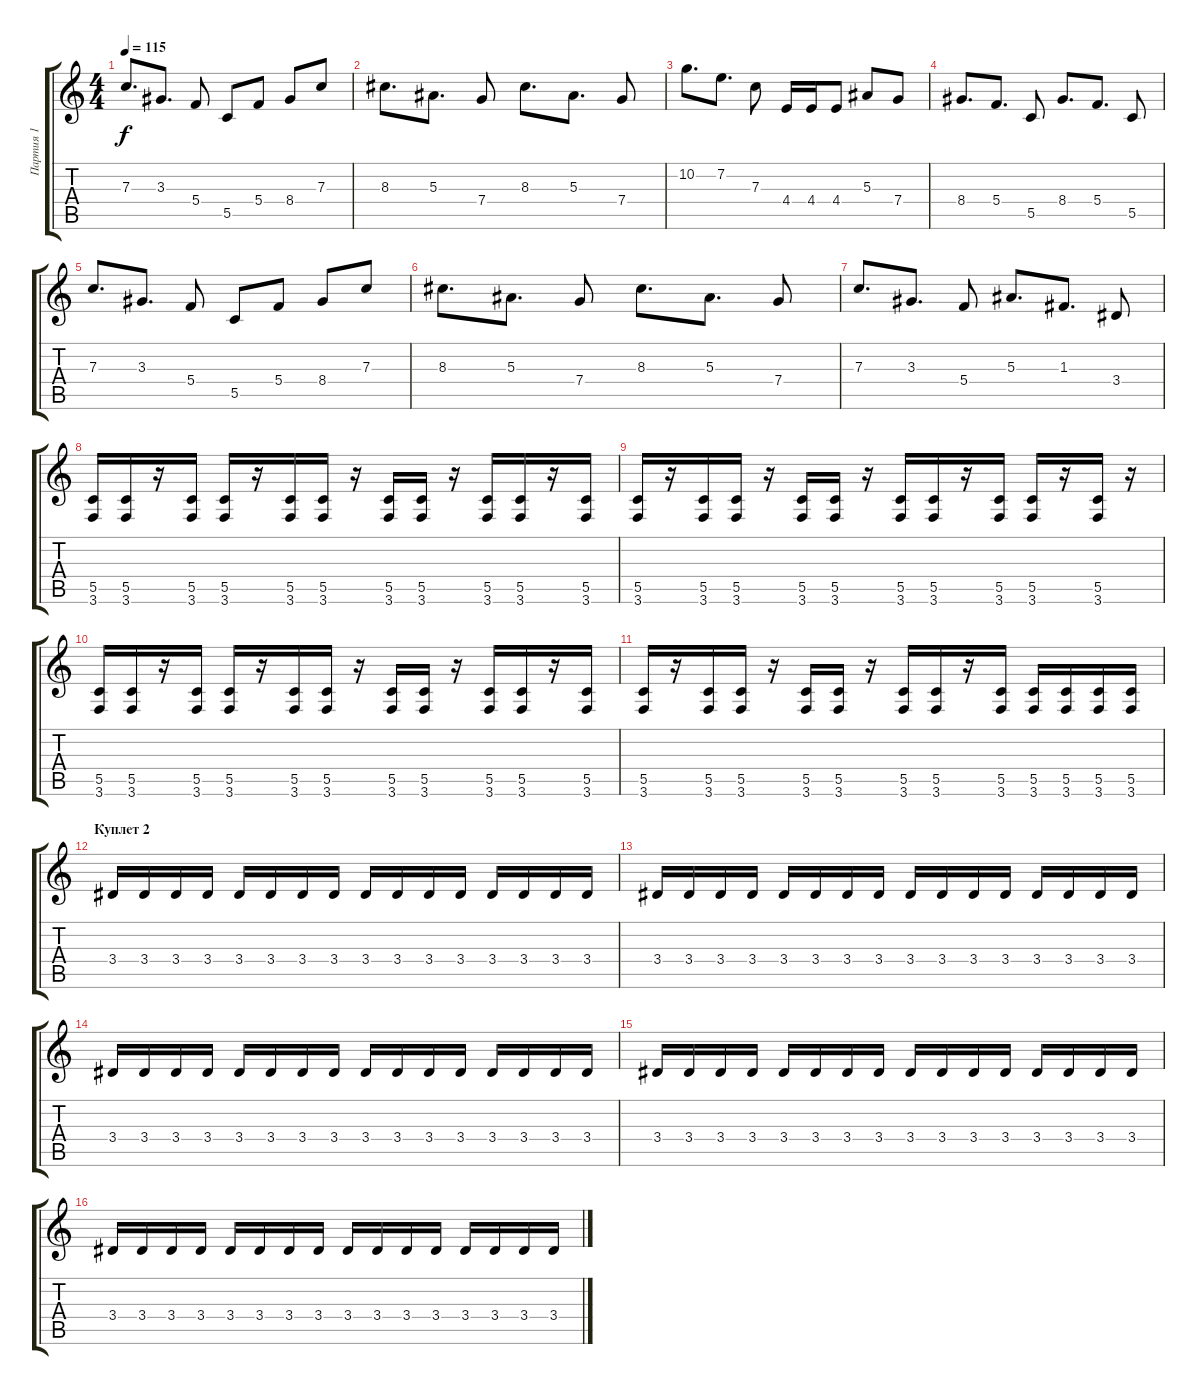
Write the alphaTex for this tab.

\track ("Партия 1" "Партия 1") {instrument overdrivenguitar}
\staff {score tabs}
\tuning (D4 A3 F3 C3 G2 D2) {hide}
\ts (4 4)
\tempo 115
\clef g2
\ks c
7.3.8{d dy f} 3.3.8{d} 5.4.8 5.5.8 5.4.8 8.4.8 7.3.8 |
8.3.8{d} 5.3.8{d} 7.4.8 8.3.8{d} 5.3.8{d} 7.4.8 |
10.2.8{d} 7.2.8{d} 7.3.8 4.4.16 4.4.16 4.4.8 5.3.8 7.4.8 |
8.4.8{d} 5.4.8{d} 5.5.8 8.4.8{d} 5.4.8{d} 5.5.8 |
7.3.8{d} 3.3.8{d} 5.4.8 5.5.8 5.4.8 8.4.8 7.3.8 |
8.3.8{d} 5.3.8{d} 7.4.8 8.3.8{d} 5.3.8{d} 7.4.8 |
7.3.8{d} 3.3.8{d} 5.4.8 5.3.8{d} 1.3.8{d} 3.4.8 |
\section ("" "")
(5.5 3.6).16{volume 16} (5.5 3.6).16 r.16 (5.5 3.6).16 (5.5 3.6).16 r.16 (5.5 3.6).16 (5.5 3.6).16 r.16 (5.5 3.6).16 (5.5 3.6).16 r.16 (5.5 3.6).16 (5.5 3.6).16 r.16 (5.5 3.6).16 |
(5.5 3.6).16 r.16 (5.5 3.6).16 (5.5 3.6).16 r.16 (5.5 3.6).16 (5.5 3.6).16 r.16 (5.5 3.6).16 (5.5 3.6).16 r.16 (5.5 3.6).16 (5.5 3.6).16 r.16 (5.5 3.6).16 r.16 |
(5.5 3.6).16 (5.5 3.6).16 r.16 (5.5 3.6).16 (5.5 3.6).16 r.16 (5.5 3.6).16 (5.5 3.6).16 r.16 (5.5 3.6).16 (5.5 3.6).16 r.16 (5.5 3.6).16 (5.5 3.6).16 r.16 (5.5 3.6).16 |
(5.5 3.6).16 r.16 (5.5 3.6).16 (5.5 3.6).16 r.16 (5.5 3.6).16 (5.5 3.6).16 r.16 (5.5 3.6).16 (5.5 3.6).16 r.16 (5.5 3.6).16 (5.5 3.6).16 (5.5 3.6).16 (5.5 3.6).16 (5.5 3.6).16 |
\section ("" "Куплет 2")
3.4.16 3.4.16 3.4.16 3.4.16 3.4.16 3.4.16 3.4.16 3.4.16 3.4.16 3.4.16 3.4.16 3.4.16 3.4.16 3.4.16 3.4.16 3.4.16 |
3.4.16 3.4.16 3.4.16 3.4.16 3.4.16 3.4.16 3.4.16 3.4.16 3.4.16 3.4.16 3.4.16 3.4.16 3.4.16 3.4.16 3.4.16 3.4.16 |
3.4.16 3.4.16 3.4.16 3.4.16 3.4.16 3.4.16 3.4.16 3.4.16 3.4.16 3.4.16 3.4.16 3.4.16 3.4.16 3.4.16 3.4.16 3.4.16 |
3.4.16 3.4.16 3.4.16 3.4.16 3.4.16 3.4.16 3.4.16 3.4.16 3.4.16 3.4.16 3.4.16 3.4.16 3.4.16 3.4.16 3.4.16 3.4.16 |
3.4.16 3.4.16 3.4.16 3.4.16 3.4.16 3.4.16 3.4.16 3.4.16 3.4.16 3.4.16 3.4.16 3.4.16 3.4.16 3.4.16 3.4.16 3.4.16
